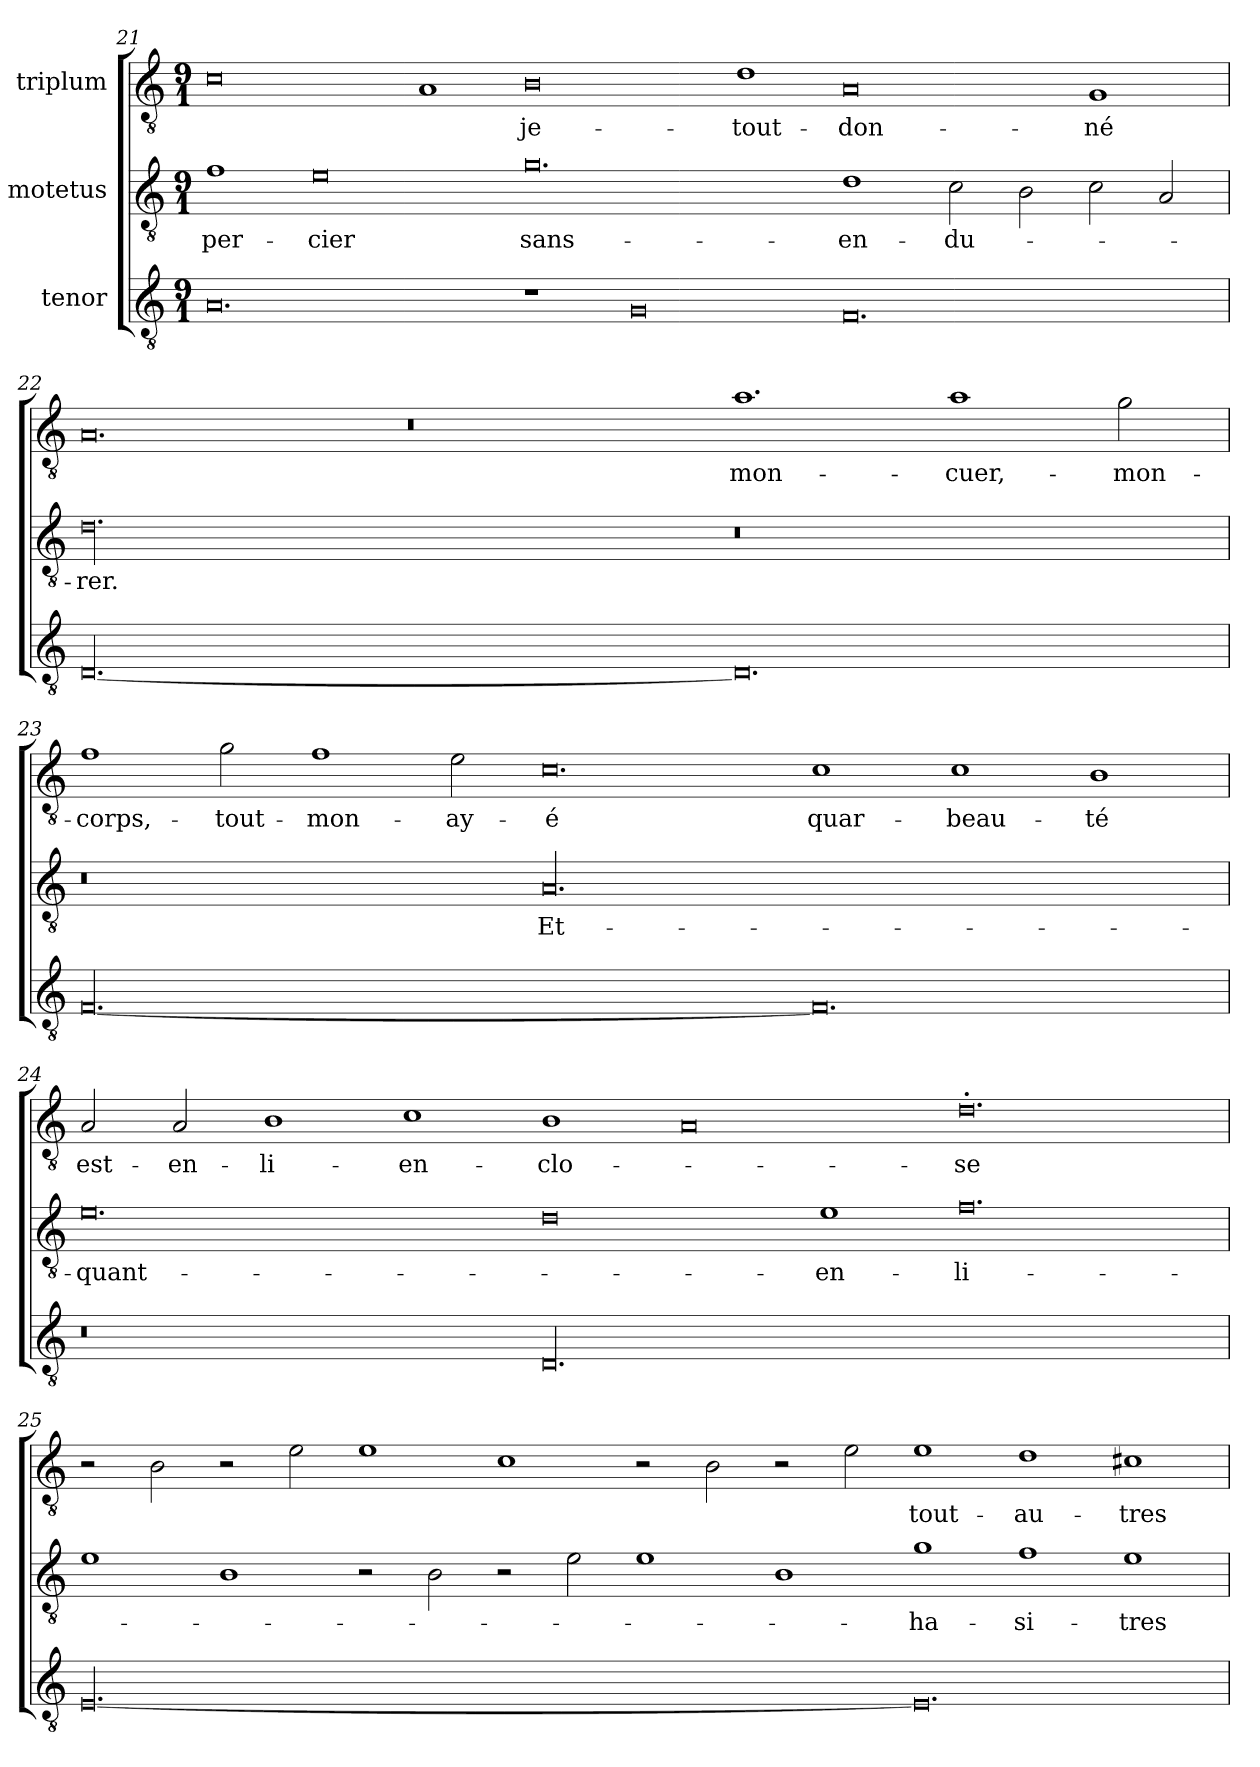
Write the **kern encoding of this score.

**kern	**kern	**text	**kern	**text
*part3	*part2	*part2	*part1	*part1
*staff3	*staff2	*staff2	*staff1	*staff1
*I"tenor	*I"motetus	*	*I"triplum	*
*clefGv2	*clefGv2	*	*clefGv2	*
*k[]	*k[]	*	*k[]	*
*C:	*C:	*	*C:	*
*M9/1	*M9/1	*	*M9/1	*
=21	=21	=21	=21	=21
0.A/	1f\	per-	0c\	.
.	0e\	-cier	.	.
.	.	.	1A/	.
1r	0.g\	sans-	0B\	je-
0G/	.	.	.	.
.	.	.	1d\	tout-
0.F/	1d\	en-	0A/	don-
.	2c\	-du-	.	.
.	2B\	.	.	.
.	2c\	.	1G/	-né
.	2A/	.	.	.
=22	=22	=22	=22	=22
[00.D/	00.d\	-rer.	0.A/	.
.	.	.	0.r	.
0.D/]	0.r	.	1.a\	mon-
.	.	.	1a\	cuer,-
.	.	.	2g\	mon-
=23	=23	=23	=23	=23
[00.F/	0.r	.	1f\	corps,-
.	.	.	2g\	tout-
.	.	.	1f\	mon-
.	.	.	2e\	ay-
.	00.A/	Et-	0.c\	-é
0.F/]	.	.	1c\	quar-
.	.	.	1c\	beau-
.	.	.	1B\	-té
!!LO:PB:g=z
=24	=24	=24	=24	=24
0.r	0.e\	quant-	2A/	est-
.	.	.	2A/	en-
.	.	.	1B\	li-
.	.	.	1c\	en-
00.D/	0d\	.	1B\	clo-
.	.	.	0A/	.
.	1e\	en-	.	.
.	0.f\	li-	0.d'\	-se
=25	=25	=25	=25	=25
[00.E/	1e\	.	2r	.
.	.	.	2B\	.
.	1B\	.	2r	.
.	.	.	2e\	.
.	2r	.	1e\	.
.	2B\	.	.	.
.	2r	.	1c\	.
.	2e\	.	.	.
.	1e\	.	2r	.
.	.	.	2B\	.
.	1B\	.	2r	.
.	.	.	2e\	.
0.E/]	1g\	ha-	1e\	tout-
.	1f\	si-	1d\	au-
.	1e\	tres-	1c#X\	-tres-
=	=	=	=	=
*-	*-	*-	*-	*-
